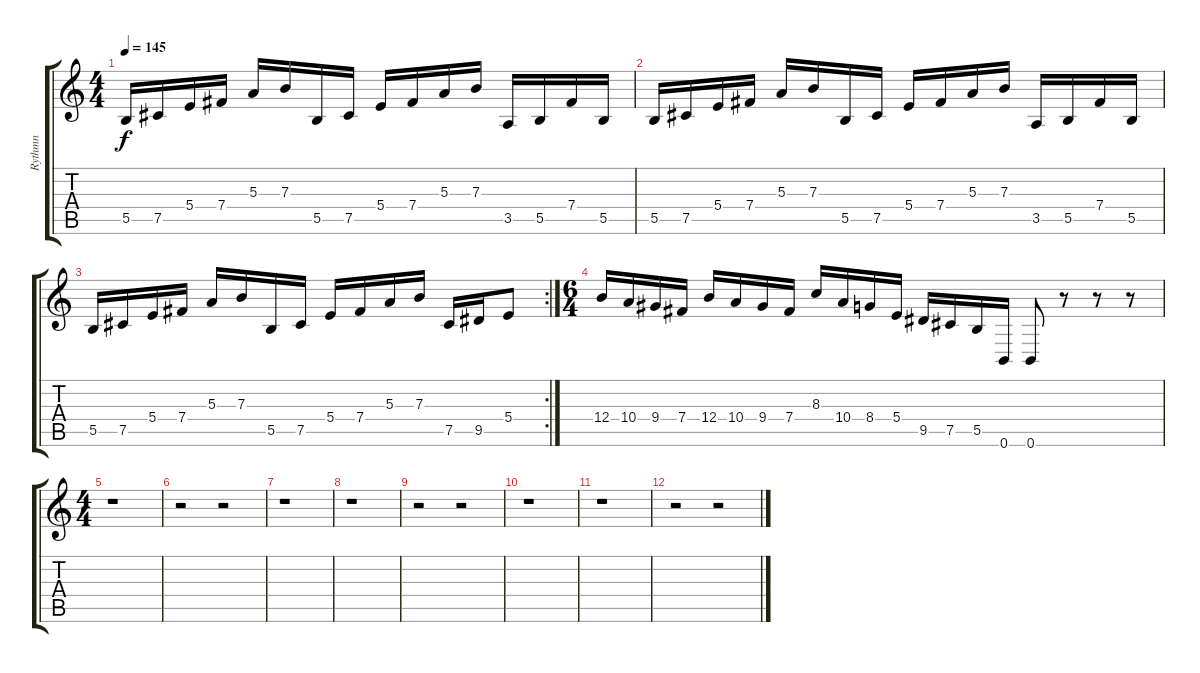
\track ("Rythmn" "Rythmn") {instrument distortionguitar}
\staff {score tabs}
\tuning (Db4 Ab3 E3 B2 Gb2 B1) {hide}
\ts (4 4)
\tempo 145
\clef g2
\ks c
5.5.16{dy f} 7.5.16 5.4.16 7.4.16 5.3.16 7.3.16 5.5.16 7.5.16 5.4.16 7.4.16 5.3.16 7.3.16 3.5.16 5.5.16 7.4.16 5.5.16 |
5.5.16 7.5.16 5.4.16 7.4.16 5.3.16 7.3.16 5.5.16 7.5.16 5.4.16 7.4.16 5.3.16 7.3.16 3.5.16 5.5.16 7.4.16 5.5.16 |
\rc 2
5.5.16 7.5.16 5.4.16 7.4.16 5.3.16 7.3.16 5.5.16 7.5.16 5.4.16 7.4.16 5.3.16 7.3.16 7.5.16 9.5.16 5.4.8 |
\ts (6 4)
12.4.16 10.4.16 9.4.16 7.4.16 12.4.16 10.4.16 9.4.16 7.4.16 8.3.16 10.4.16 8.4.16 5.4.16 9.5.16 7.5.16 5.5.16 0.6.16 0.6.8 r.8 r.8 r.8 |
\ts (4 4)
r.1 |
r.2 r.2 |
r.1 |
r.1 |
r.2 r.2 |
r.1 |
r.1 |
r.2 r.2
